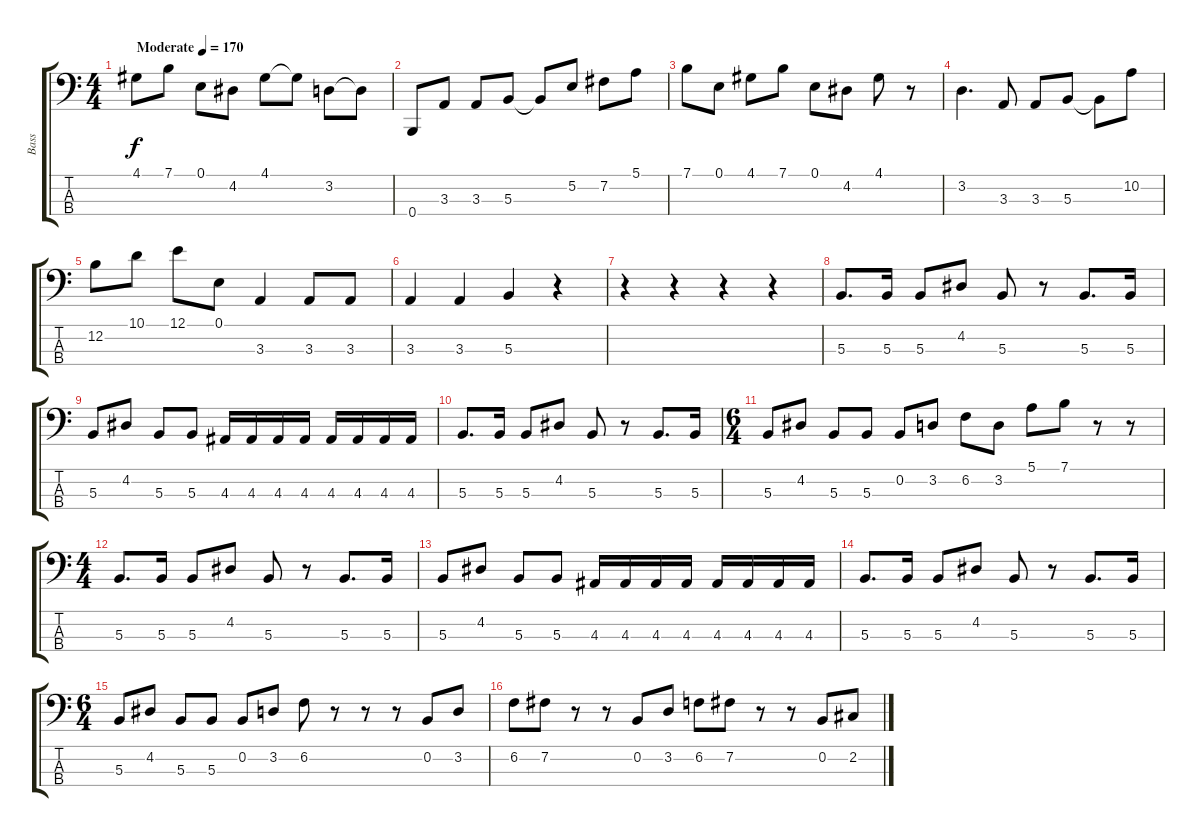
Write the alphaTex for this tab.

\track ("Bass" "Bass") {instrument slapbass1}
\staff {score tabs}
\tuning (E2 B1 Gb1 B0) {hide}
\ts (4 4)
\tempo (170 "Moderate")
\clef f4
\ks c
4.1.8{dy f instrument slapbass1} 7.1.8 0.1.8 4.2.8 4.1.8 4.1{t}.8 3.2.8 3.2{t}.8 |
0.4.8 3.3.8 3.3.8 5.3.8 5.3{t}.8 5.2.8 7.2.8 5.1.8 |
7.1.8 0.1.8 4.1.8 7.1.8 0.1.8 4.2.8 4.1.8 r.8 |
3.2.4{d} 3.3.8 3.3.8 5.3.8 5.3{t}.8 10.2.8 |
12.2.8 10.1.8 12.1.8 0.1.8 3.3.4 3.3.8 3.3.8 |
3.3.4 3.3.4 5.3.4 r.4 |
r.4 r.4 r.4 r.4 |
5.3.8{d} 5.3.16 5.3.8 4.2.8 5.3.8 r.8 5.3.8{d} 5.3.16 |
5.3.8 4.2.8 5.3.8 5.3.8 4.3.16 4.3.16 4.3.16 4.3.16 4.3.16 4.3.16 4.3.16 4.3.16 |
5.3.8{d} 5.3.16 5.3.8 4.2.8 5.3.8 r.8 5.3.8{d} 5.3.16 |
\ts (6 4)
5.3.8 4.2.8 5.3.8 5.3.8 0.2.8 3.2.8 6.2.8 3.2.8 5.1.8 7.1.8 r.8 r.8 |
\ts (4 4)
5.3.8{d} 5.3.16 5.3.8 4.2.8 5.3.8 r.8 5.3.8{d} 5.3.16 |
5.3.8 4.2.8 5.3.8 5.3.8 4.3.16 4.3.16 4.3.16 4.3.16 4.3.16 4.3.16 4.3.16 4.3.16 |
5.3.8{d} 5.3.16 5.3.8 4.2.8 5.3.8 r.8 5.3.8{d} 5.3.16 |
\ts (6 4)
5.3.8 4.2.8 5.3.8 5.3.8 0.2.8 3.2.8 6.2.8 r.8 r.8 r.8 0.2.8 3.2.8 |
6.2.8 7.2.8 r.8 r.8 0.2.8 3.2.8 6.2.8 7.2.8 r.8 r.8 0.2.8 2.2.8
